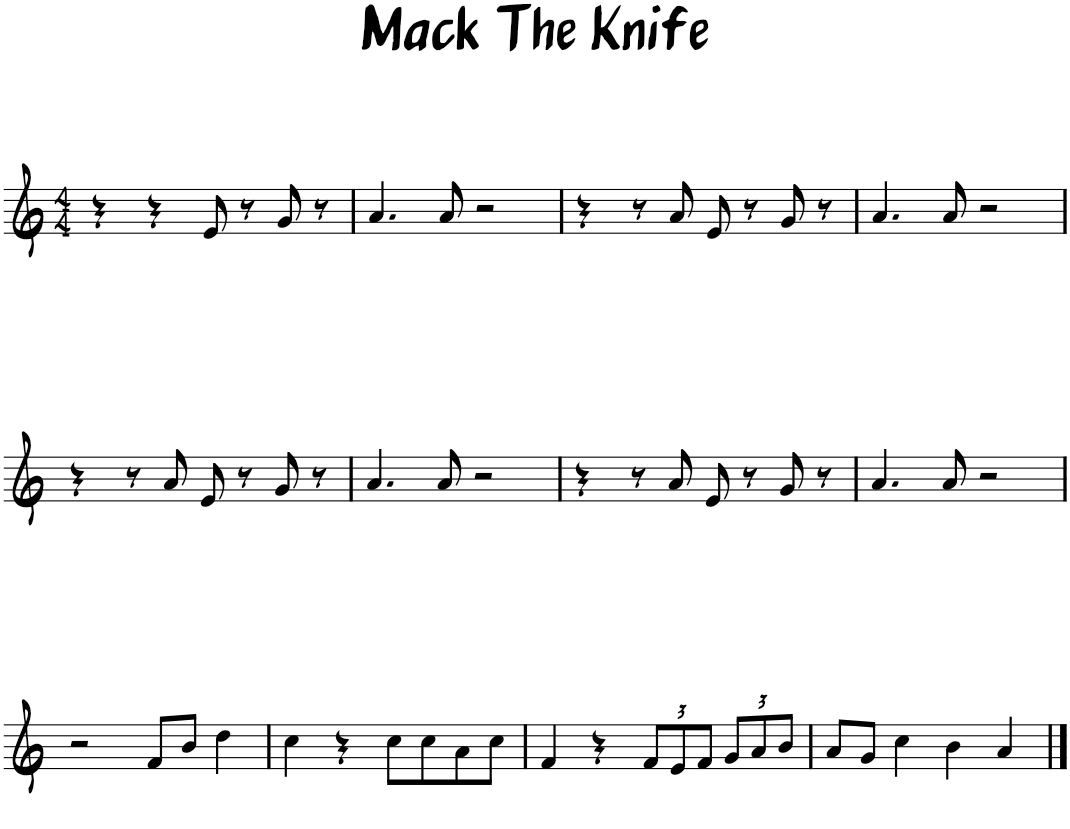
**kern
*part1
*staff1
*I"Tenor Saxophone
*I'T. Sax.
*clefG2
*Trd8c14
*k[]
*M4/4
=1
4r
4r
8e/
8r
8g/
8r
=2
4.a/
8a/
2r
=3
4r
8r
8a/
8e/
8r
8g/
8r
=4
4.a/
8a/
2r
!!LO:LB:g=z
=5
4r
8r
8a/
8e/
8r
8g/
8r
=6
4.a/
8a/
2r
=7
4r
8r
8a/
8e/
8r
8g/
8r
=8
4.a/
8a/
2r
!!LO:LB:g=z
=9
2r
8f/L
8b/J
4dd\
=10
4cc\
4r
8cc\L
8cc\
8a\
8cc\J
=11
4f/
4r
*Xbrackettup
12f/L
12e/
12f/J
12g/L
12a/
12b/J
=12
8a/L
8g/J
4cc\
4b\
4a/
==
*-
